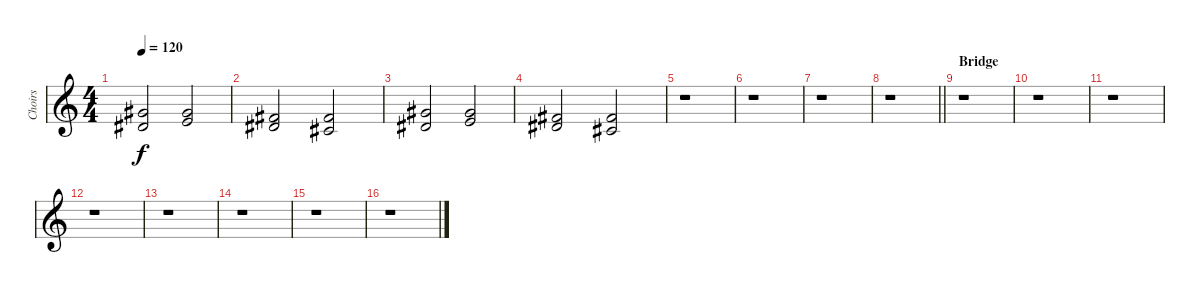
\track ("Choirs" "Choirs") {instrument choiraahs}
\staff {score}
\tuning (Eb4 Bb3 Gb3 Db3 Ab2 Eb2) {hide}
\ts (4 4)
\tempo 120
\clef g2
\ks c
(14.3 14.4).2{dy f} (14.3 15.4).2 |
(12.3 14.4).2 (12.3 12.4).2 |
(14.3 14.4).2 (14.3 15.4).2 |
(12.3 14.4).2 (12.3 12.4).2 |
r.1 |
r.1 |
r.1 |
\barLineRight lightlight
r.1 |
\section ("" "Bridge")
r.1 |
r.1 |
r.1 |
r.1 |
r.1 |
r.1 |
r.1 |
r.1
